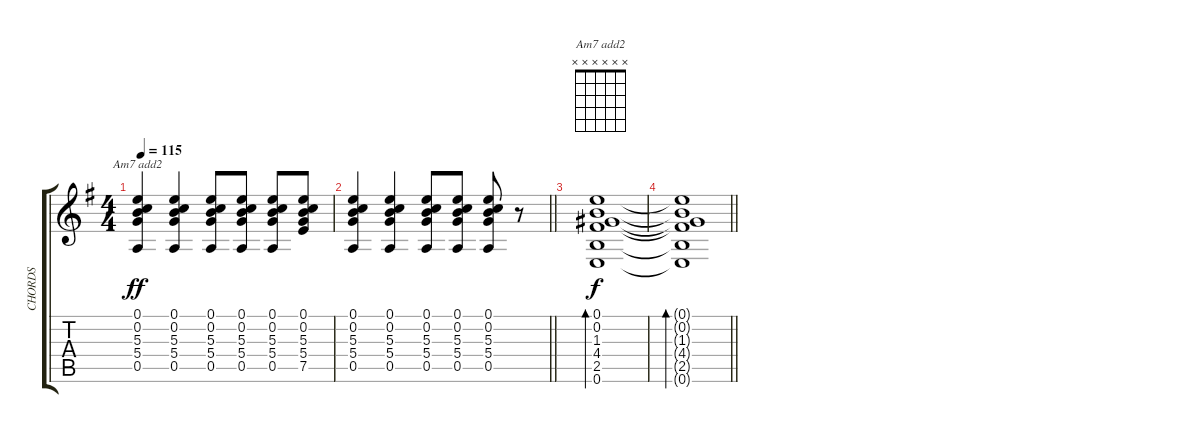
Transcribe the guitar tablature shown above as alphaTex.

\track ("CHORDS" "CHORDS") {instrument acousticguitarsteel}
\staff {score tabs}
\tuning (E4 B3 G3 D3 A2 E2) {hide}
\chord ("Am7 add2" x x x x x x)
\ts (4 4)
\tempo 115
\clef g2
\ks eminor
(0.1 0.2 5.3 5.4 0.5).4{ch "Am7 add2" dy ff volume 7 balance 8 instrument acousticguitarsteel} (0.1 0.2 5.3 5.4 0.5).4 (0.1 0.2 5.3 5.4 0.5).8 (0.1 0.2 5.3 5.4 0.5).8 (0.1 0.2 5.3 5.4 0.5).8 (0.1 0.2 5.3 5.4 7.5).8 |
\barLineRight lightlight
(0.1 0.2 5.3 5.4 0.5).4 (0.1 0.2 5.3 5.4 0.5).4 (0.1 0.2 5.3 5.4 0.5).8 (0.1 0.2 5.3 5.4 0.5).8 (0.1 0.2 5.3 5.4 0.5).8 r.8 |
(0.1 0.2 1.3 4.4 2.5 0.6).1{bd 480 dy f} |
\barLineRight lightlight
(0.1{t} 0.2{t} 1.3{t} 4.4{t} 2.5{t} 0.6{t}).1{bd 480}
